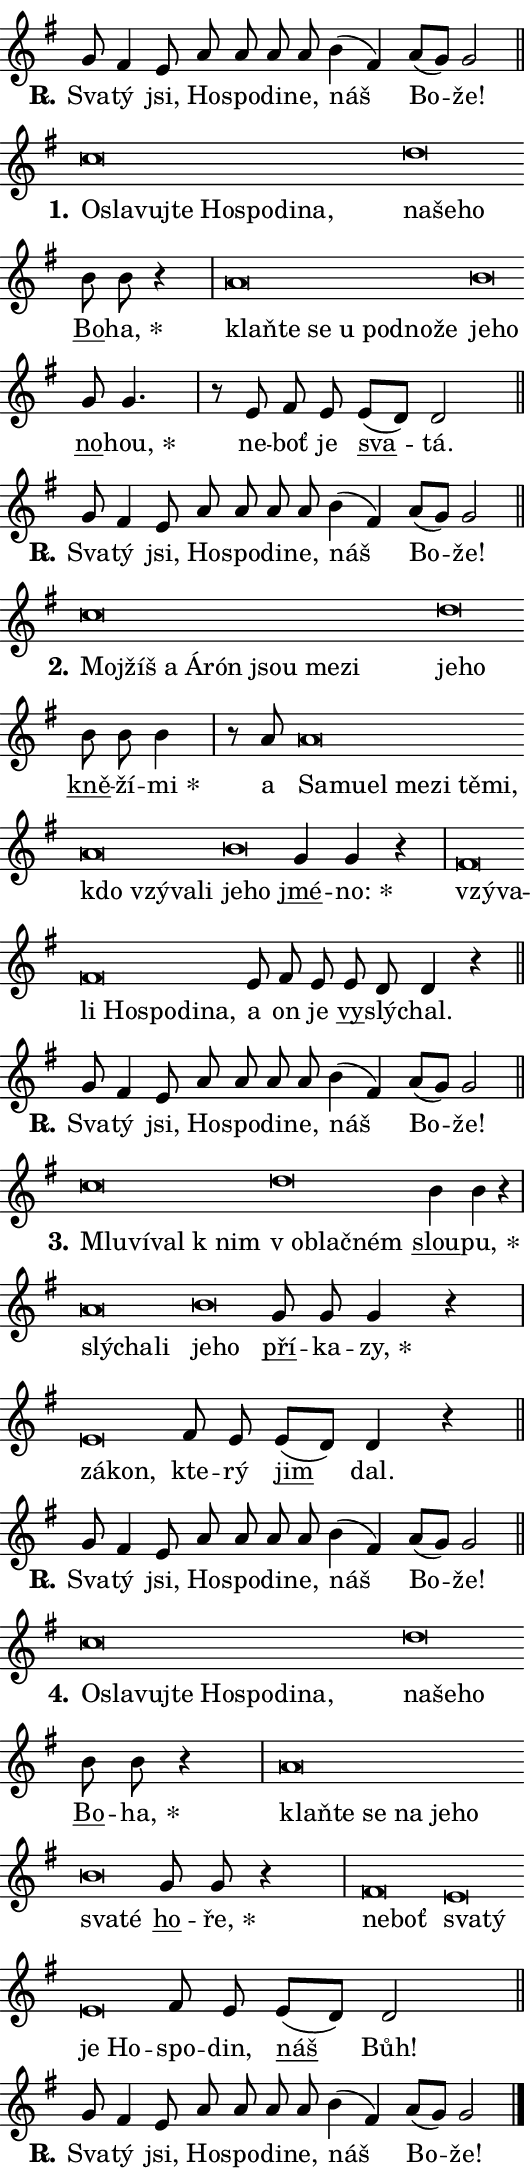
\version "2.24.0"
\header { tagline = "" }
\paper {
  indent = 0\cm
  top-margin = 0\cm
  right-margin = 0.13\cm % to fit lyric hyphens
  bottom-margin = 0\cm
  left-margin = 0\cm
  paper-width = 9\cm
  page-breaking = #ly:one-page-breaking
  system-system-spacing.basic-distance = #11
  score-system-spacing.basic-distance = #11
  ragged-last = ##f
}


%% Author: Thomas Morley
%% https://lists.gnu.org/archive/html/lilypond-user/2020-05/msg00002.html
#(define (line-position grob)
"Returns position of @var[grob} in current system:
   @code{'start}, if at first time-step
   @code{'end}, if at last time-step
   @code{'middle} otherwise
"
  (let* ((col (ly:item-get-column grob))
         (ln (ly:grob-object col 'left-neighbor))
         (rn (ly:grob-object col 'right-neighbor))
         (col-to-check-left (if (ly:grob? ln) ln col))
         (col-to-check-right (if (ly:grob? rn) rn col))
         (break-dir-left
           (and
             (ly:grob-property col-to-check-left 'non-musical #f)
             (ly:item-break-dir col-to-check-left)))
         (break-dir-right
           (and
             (ly:grob-property col-to-check-right 'non-musical #f)
             (ly:item-break-dir col-to-check-right))))
        (cond ((eqv? 1 break-dir-left) 'start)
              ((eqv? -1 break-dir-right) 'end)
              (else 'middle))))

#(define (tranparent-at-line-position vctor)
  (lambda (grob)
  "Relying on @code{line-position} select the relevant enry from @var{vctor}.
Used to determine transparency,"
    (case (line-position grob)
      ((end) (not (vector-ref vctor 0)))
      ((middle) (not (vector-ref vctor 1)))
      ((start) (not (vector-ref vctor 2))))))

noteHeadBreakVisibility =
#(define-music-function (break-visibility)(vector?)
"Makes @code{NoteHead}s transparent relying on @var{break-visibility}"
#{
  \override NoteHead.transparent =
    #(tranparent-at-line-position break-visibility)
#})

#(define delete-ledgers-for-transparent-note-heads
  (lambda (grob)
    "Reads whether a @code{NoteHead} is transparent.
If so this @code{NoteHead} is removed from @code{'note-heads} from
@var{grob}, which is supposed to be @code{LedgerLineSpanner}.
As a result ledgers are not printed for this @code{NoteHead}"
    (let* ((nhds-array (ly:grob-object grob 'note-heads))
           (nhds-list
             (if (ly:grob-array? nhds-array)
                 (ly:grob-array->list nhds-array)
                 '()))
           ;; Relies on the transparent-property being done before
           ;; Staff.LedgerLineSpanner.after-line-breaking is executed.
           ;; This is fragile ...
           (to-keep
             (remove
               (lambda (nhd)
                 (ly:grob-property nhd 'transparent #f))
               nhds-list)))
      ;; TODO find a better method to iterate over grob-arrays, similiar
      ;; to filter/remove etc for lists
      ;; For now rebuilt from scratch
      (set! (ly:grob-object grob 'note-heads)  '())
      (for-each
        (lambda (nhd)
          (ly:pointer-group-interface::add-grob grob 'note-heads nhd))
        to-keep))))

squashNotes = {
  \override NoteHead.X-extent = #'(-0.2 . 0.2)
  \override NoteHead.Y-extent = #'(-0.75 . 0)
  \override NoteHead.stencil =
    #(lambda (grob)
       (let ((pos (ly:grob-property grob 'staff-position)))
         (begin
           (if (< pos -7) (display "ERROR: Lower brevis then expected\n") (display ""))
           (if (<= pos -6) ly:text-interface::print ly:note-head::print))))
}
unSquashNotes = {
  \revert NoteHead.X-extent
  \revert NoteHead.Y-extent
  \revert NoteHead.stencil
}

hideNotes = \noteHeadBreakVisibility #begin-of-line-visible
unHideNotes = \noteHeadBreakVisibility #all-visible

% work-around for resetting accidentals
% https://lilypond.org/doc/v2.23/Documentation/notation/displaying-rhythms#unmetered-music
cadenzaMeasure = {
  \cadenzaOff
  \partial 1024 s1024
  \cadenzaOn
}

#(define-markup-command (accent layout props text) (markup?)
  "Underline accented syllable"
  (interpret-markup layout props
    #{\markup \override #'(offset . 4.3) \underline { #text }#}))

responsum = \markup \concat {
  "R" \hspace #-1.05 \path #0.1 #'((moveto 0 0.07) (lineto 0.9 0.8)) \hspace #0.05 "."
}

spaceSize = #0.6828661417322834 % exact space size for TeX Gyre Schola

\layout {
  \context {
    \Staff
    \remove "Time_signature_engraver"
    \override LedgerLineSpanner.after-line-breaking = #delete-ledgers-for-transparent-note-heads
  }
  \context {
    \Lyrics {
      \override LyricSpace.minimum-distance = \spaceSize
      \override LyricText.font-name = #"TeX Gyre Schola"
      \override LyricText.font-size = 1
      \override StanzaNumber.font-name = #"TeX Gyre Schola Bold"
      \override StanzaNumber.font-size = 1
    }
  }
  \context {
    \Score 
    \override NoteHead.text =
      #(lambda (grob) 
        (let ((pos (ly:grob-property grob 'staff-position)))
          #{\markup {
            \combine
              \halign #-0.55 \raise #(if (= pos -6) 0 0.5) \override #'(thickness . 2) \draw-line #'(3.2 . 0)
              \musicglyph "noteheads.sM1"
          }#}))
  }
}

% magnetic-lyrics.ily
%
%   written by
%     Jean Abou Samra <jean@abou-samra.fr>
%     Werner Lemberg <wl@gnu.org>
%
%   adapted by
%     Jiri Hon <jiri.hon@gmail.com>
%
% Version 2022-Apr-15

% https://www.mail-archive.com/lilypond-user@gnu.org/msg149350.html

#(define (Left_hyphen_pointer_engraver context)
   "Collect syllable-hyphen-syllable occurrences in lyrics and store
them in properties.  This engraver only looks to the left.  For
example, if the lyrics input is @code{foo -- bar}, it does the
following.

@itemize @bullet
@item
Set the @code{text} property of the @code{LyricHyphen} grob between
@q{foo} and @q{bar} to @code{foo}.

@item
Set the @code{left-hyphen} property of the @code{LyricText} grob with
text @q{foo} to the @code{LyricHyphen} grob between @q{foo} and
@q{bar}.
@end itemize

Use this auxiliary engraver in combination with the
@code{lyric-@/text::@/apply-@/magnetic-@/offset!} hook."
   (let ((hyphen #f)
         (text #f))
     (make-engraver
      (acknowledgers
       ((lyric-syllable-interface engraver grob source-engraver)
        (set! text grob)))
      (end-acknowledgers
       ((lyric-hyphen-interface engraver grob source-engraver)
        ;(when (not (grob::has-interface grob 'lyric-space-interface))
          (set! hyphen grob)));)
      ((stop-translation-timestep engraver)
       (when (and text hyphen)
         (ly:grob-set-object! text 'left-hyphen hyphen))
       (set! text #f)
       (set! hyphen #f)))))

#(define (lyric-text::apply-magnetic-offset! grob)
   "If the space between two syllables is less than the value in
property @code{LyricText@/.details@/.squash-threshold}, move the right
syllable to the left so that it gets concatenated with the left
syllable.

Use this function as a hook for
@code{LyricText@/.after-@/line-@/breaking} if the
@code{Left_@/hyphen_@/pointer_@/engraver} is active."
   (let ((hyphen (ly:grob-object grob 'left-hyphen #f)))
     (when hyphen
       (let ((left-text (ly:spanner-bound hyphen LEFT)))
         (when (grob::has-interface left-text 'lyric-syllable-interface)
           (let* ((common (ly:grob-common-refpoint grob left-text X))
                  (this-x-ext (ly:grob-extent grob common X))
                  (left-x-ext
                   (begin
                     ;; Trigger magnetism for left-text.
                     (ly:grob-property left-text 'after-line-breaking)
                     (ly:grob-extent left-text common X)))
                  ;; `delta` is the gap width between two syllables.
                  (delta (- (interval-start this-x-ext)
                            (interval-end left-x-ext)))
                  (details (ly:grob-property grob 'details))
                  (threshold (assoc-get 'squash-threshold details 0.2)))
             (when (< delta threshold)
               (let* (;; We have to manipulate the input text so that
                      ;; ligatures crossing syllable boundaries are not
                      ;; disabled.  For languages based on the Latin
                      ;; script this is essentially a beautification.
                      ;; However, for non-Western scripts it can be a
                      ;; necessity.
                      (lt (ly:grob-property left-text 'text))
                      (rt (ly:grob-property grob 'text))
                      (is-space (grob::has-interface hyphen 'lyric-space-interface))
                      (space (if is-space " " ""))
                      (extra-delta (if is-space spaceSize 0))
                      ;; Append new syllable.
                      (ltrt-space (if (and (string? lt) (string? rt))
                                (string-append lt space rt)
                                (make-concat-markup (list lt space rt))))
                      ;; Right-align `ltrt` to the right side.
                      (ltrt-space-markup (grob-interpret-markup
                               grob
                               (make-translate-markup
                                (cons (interval-length this-x-ext) 0)
                                (make-right-align-markup ltrt-space)))))
                 (begin
                   ;; Don't print `left-text`.
                   (ly:grob-set-property! left-text 'stencil #f)
                   ;; Set text and stencil (which holds all collected
                   ;; syllables so far) and shift it to the left.
                   (ly:grob-set-property! grob 'text ltrt-space)
                   (ly:grob-set-property! grob 'stencil ltrt-space-markup)
                   (ly:grob-translate-axis! grob (- (- delta extra-delta)) X))))))))))


#(define (lyric-hyphen::displace-bounds-first grob)
   ;; Make very sure this callback isn't triggered too early.
   (let ((left (ly:spanner-bound grob LEFT))
         (right (ly:spanner-bound grob RIGHT)))
     (ly:grob-property left 'after-line-breaking)
     (ly:grob-property right 'after-line-breaking)
     (ly:lyric-hyphen::print grob)))

squashThreshold = #0.4

\layout {
  \context {
    \Lyrics
    \consists #Left_hyphen_pointer_engraver
    \override LyricText.after-line-breaking =
      #lyric-text::apply-magnetic-offset!
    \override LyricHyphen.stencil = #lyric-hyphen::displace-bounds-first
    \override LyricText.details.squash-threshold = \squashThreshold
    \override LyricHyphen.minimum-distance = 0
    \override LyricHyphen.minimum-length = \squashThreshold
  }
}

squashText = \override LyricText.details.squash-threshold = 9999
unSquashText = \override LyricText.details.squash-threshold = \squashThreshold

leftText = \override LyricText.self-alignment-X = #LEFT
unLeftText = \revert LyricText.self-alignment-X

starOffset = #(lambda (grob) 
                (let ((x_offset (ly:self-alignment-interface::aligned-on-x-parent grob)))
                  (if (= x_offset 0) 0 (+ x_offset 1.2))))

star = #(define-music-function (syllable)(string?)
"Append star separator at the end of a syllable"
#{
  \once \override LyricText.X-offset = #starOffset
  \lyricmode { \markup {
    #syllable
    \override #'((font-name . "TeX Gyre Schola Bold")) \hspace #0.2 \lower #0.65 \larger "*"
  } }
#})

starAccent = #(define-music-function (syllable)(string?)
"Append star separator at the end of a syllable and make accent"
#{
  \once \override LyricText.X-offset = #starOffset
  \lyricmode { \markup {
    \accent #syllable
    \override #'((font-name . "TeX Gyre Schola Bold")) \hspace #0.2 \lower #0.65 \larger "*"
  } }
#})

breath = #(define-music-function (syllable)(string?)
"Append breathing indicator at the end of a syllable"
#{
  \lyricmode { \markup { #syllable "+" } }
#})

optionalBreath = #(define-music-function (syllable)(string?)
"Append optional breathing indicator at the end of a syllable"
#{
  \lyricmode { \markup { #syllable "(+)" } }
#})


\score {
    <<
        \new Voice = "melody" { \cadenzaOn \key g \major \relative { g'8 fis4 e8 a a a a \bar "" b4( fis) a8[( g)] g2 \cadenzaMeasure \bar "||" \break } }
        \new Lyrics \lyricsto "melody" { \lyricmode { \set stanza = \responsum
Sva -- tý jsi, Ho -- spo -- di -- ne, náš Bo -- že! } }
    >>
    \layout {}
}

\score {
    <<
        \new Voice = "melody" { \cadenzaOn \key g \major \relative { \squashNotes c''\breve*1/16 \hideNotes \breve*1/16 \bar "" \breve*1/16 \bar "" \breve*1/16 \bar "" \breve*1/16 \bar "" \breve*1/16 \bar "" \breve*1/16 \breve*1/16 \bar "" \unHideNotes \unSquashNotes \squashNotes d\breve*1/16 \hideNotes \breve*1/16 \breve*1/16 \bar "" \unHideNotes \unSquashNotes \bar "" b8 b r4 \cadenzaMeasure \bar "|" \squashNotes a\breve*1/16 \hideNotes \breve*1/16 \bar "" \breve*1/16 \bar "" \breve*1/16 \bar "" \breve*1/16 \bar "" \breve*1/16 \breve*1/16 \bar "" \unHideNotes \unSquashNotes \squashNotes b\breve*1/16 \hideNotes \breve*1/16 \bar "" \unHideNotes \unSquashNotes \bar "" g8 g4. \cadenzaMeasure \bar "|" r8 e8 fis8 e \bar "" e[( d)] d2 \cadenzaMeasure \bar "||" \break } }
        \new Lyrics \lyricsto "melody" { \lyricmode { \set stanza = "1."
\leftText O -- \squashText sla -- vuj -- te Ho -- spo -- di -- na, \unSquashText na -- \squashText še -- ho \unLeftText \unSquashText \markup \accent Bo -- \star ha, \leftText klaň -- \squashText te se u pod -- no -- že \unSquashText je -- \squashText ho \unLeftText \unSquashText \markup \accent no -- \star hou, ne -- boť je \markup \accent sva -- tá. } }
    >>
    \layout {}
}

\score {
    <<
        \new Voice = "melody" { \cadenzaOn \key g \major \relative { g'8 fis4 e8 a a a a \bar "" b4( fis) a8[( g)] g2 \cadenzaMeasure \bar "||" \break } }
        \new Lyrics \lyricsto "melody" { \lyricmode { \set stanza = \responsum
Sva -- tý jsi, Ho -- spo -- di -- ne, náš Bo -- že! } }
    >>
    \layout {}
}

\score {
    <<
        \new Voice = "melody" { \cadenzaOn \key g \major \relative { \squashNotes c''\breve*1/16 \hideNotes \breve*1/16 \bar "" \breve*1/16 \bar "" \breve*1/16 \bar "" \breve*1/16 \bar "" \breve*1/16 \bar "" \breve*1/16 \breve*1/16 \bar "" \unHideNotes \unSquashNotes \squashNotes d\breve*1/16 \hideNotes \breve*1/16 \bar "" \unHideNotes \unSquashNotes \bar "" b8 b b4 \cadenzaMeasure \bar "|" r8 a8 \squashNotes a\breve*1/16 \hideNotes \breve*1/16 \bar "" \breve*1/16 \bar "" \breve*1/16 \bar "" \breve*1/16 \bar "" \breve*1/16 \bar "" \breve*1/16 \bar "" \breve*1/16 \bar "" \breve*1/16 \bar "" \breve*1/16 \breve*1/16 \bar "" \unHideNotes \unSquashNotes \squashNotes b\breve*1/16 \hideNotes \breve*1/16 \bar "" \unHideNotes \unSquashNotes \bar "" g4 g r \cadenzaMeasure \bar "|" \squashNotes fis\breve*1/16 \hideNotes \breve*1/16 \bar "" \breve*1/16 \bar "" \breve*1/16 \bar "" \breve*1/16 \bar "" \breve*1/16 \breve*1/16 \bar "" \unHideNotes \unSquashNotes e8 fis8 e \bar "" e d d4 r \cadenzaMeasure \bar "||" \break } }
        \new Lyrics \lyricsto "melody" { \lyricmode { \set stanza = "2."
\leftText Moj -- \squashText žíš a Á -- rón jsou me -- zi \unSquashText je -- \squashText ho \unLeftText \unSquashText \markup \accent kně -- ží -- \star mi a \leftText Sa -- \squashText mu -- el me -- zi tě -- mi, kdo vzý -- va -- li \unSquashText je -- \squashText ho \unLeftText \unSquashText \markup \accent jmé -- \star no: \leftText vzý -- \squashText va -- li Ho -- spo -- di -- na, \unLeftText \unSquashText a on je \markup \accent vy -- slý -- chal. } }
    >>
    \layout {}
}

\score {
    <<
        \new Voice = "melody" { \cadenzaOn \key g \major \relative { g'8 fis4 e8 a a a a \bar "" b4( fis) a8[( g)] g2 \cadenzaMeasure \bar "||" \break } }
        \new Lyrics \lyricsto "melody" { \lyricmode { \set stanza = \responsum
Sva -- tý jsi, Ho -- spo -- di -- ne, náš Bo -- že! } }
    >>
    \layout {}
}

\score {
    <<
        \new Voice = "melody" { \cadenzaOn \key g \major \relative { \squashNotes c''\breve*1/16 \hideNotes \breve*1/16 \bar "" \breve*1/16 \breve*1/16 \bar "" \unHideNotes \unSquashNotes \squashNotes d\breve*1/16 \hideNotes \breve*1/16 \breve*1/16 \bar "" \unHideNotes \unSquashNotes \bar "" b4 b r \cadenzaMeasure \bar "|" \squashNotes a\breve*1/16 \hideNotes \breve*1/16 \breve*1/16 \bar "" \unHideNotes \unSquashNotes \squashNotes b\breve*1/16 \hideNotes \breve*1/16 \bar "" \unHideNotes \unSquashNotes \bar "" g8 g g4 r \cadenzaMeasure \bar "|" \squashNotes e\breve*1/16 \hideNotes \breve*1/16 \bar "" \unHideNotes \unSquashNotes fis8 e \bar "" e[( d)] d4 r \cadenzaMeasure \bar "||" \break } }
        \new Lyrics \lyricsto "melody" { \lyricmode { \set stanza = "3."
\leftText Mlu -- \squashText ví -- val "k nim" \unSquashText "v ob" -- \squashText lač -- ném \unLeftText \unSquashText \markup \accent slou -- \star pu, \leftText slý -- \squashText cha -- li \unSquashText je -- \squashText ho \unLeftText \unSquashText \markup \accent pří -- ka -- \star zy, \leftText zá -- \squashText kon, \unLeftText \unSquashText kte -- rý \markup \accent jim dal. } }
    >>
    \layout {}
}

\score {
    <<
        \new Voice = "melody" { \cadenzaOn \key g \major \relative { g'8 fis4 e8 a a a a \bar "" b4( fis) a8[( g)] g2 \cadenzaMeasure \bar "||" \break } }
        \new Lyrics \lyricsto "melody" { \lyricmode { \set stanza = \responsum
Sva -- tý jsi, Ho -- spo -- di -- ne, náš Bo -- že! } }
    >>
    \layout {}
}

\score {
    <<
        \new Voice = "melody" { \cadenzaOn \key g \major \relative { \squashNotes c''\breve*1/16 \hideNotes \breve*1/16 \bar "" \breve*1/16 \bar "" \breve*1/16 \bar "" \breve*1/16 \bar "" \breve*1/16 \bar "" \breve*1/16 \breve*1/16 \bar "" \unHideNotes \unSquashNotes \squashNotes d\breve*1/16 \hideNotes \breve*1/16 \breve*1/16 \bar "" \unHideNotes \unSquashNotes \bar "" b8 b r4 \cadenzaMeasure \bar "|" \squashNotes a\breve*1/16 \hideNotes \breve*1/16 \bar "" \breve*1/16 \bar "" \breve*1/16 \bar "" \breve*1/16 \breve*1/16 \bar "" \unHideNotes \unSquashNotes \squashNotes b\breve*1/16 \hideNotes \breve*1/16 \bar "" \unHideNotes \unSquashNotes \bar "" g8 g r4 \cadenzaMeasure \bar "|" \squashNotes fis\breve*1/16 \hideNotes \breve*1/16 \bar "" \unHideNotes \unSquashNotes \squashNotes e\breve*1/16 \hideNotes \breve*1/16 \bar "" \breve*1/16 \breve*1/16 \bar "" \unHideNotes \unSquashNotes fis8 e \bar "" e[( d)] d2 \cadenzaMeasure \bar "||" \break } }
        \new Lyrics \lyricsto "melody" { \lyricmode { \set stanza = "4."
\leftText O -- \squashText sla -- vuj -- te Ho -- spo -- di -- na, \unSquashText na -- \squashText še -- ho \unLeftText \unSquashText \markup \accent Bo -- \star ha, \leftText klaň -- \squashText te se na je -- ho \unSquashText sva -- \squashText té \unLeftText \unSquashText \markup \accent ho -- \star ře, \leftText ne -- \squashText boť \unSquashText sva -- \squashText tý je Ho -- \unLeftText \unSquashText spo -- din, \markup \accent náš Bůh! } }
    >>
    \layout {}
}

\score {
    <<
        \new Voice = "melody" { \cadenzaOn \key g \major \relative { g'8 fis4 e8 a a a a \bar "" b4( fis) a8[( g)] g2 \cadenzaMeasure \bar "||" \break } \bar "|." }
        \new Lyrics \lyricsto "melody" { \lyricmode { \set stanza = \responsum
Sva -- tý jsi, Ho -- spo -- di -- ne, náš Bo -- že! } }
    >>
    \layout {}
}
